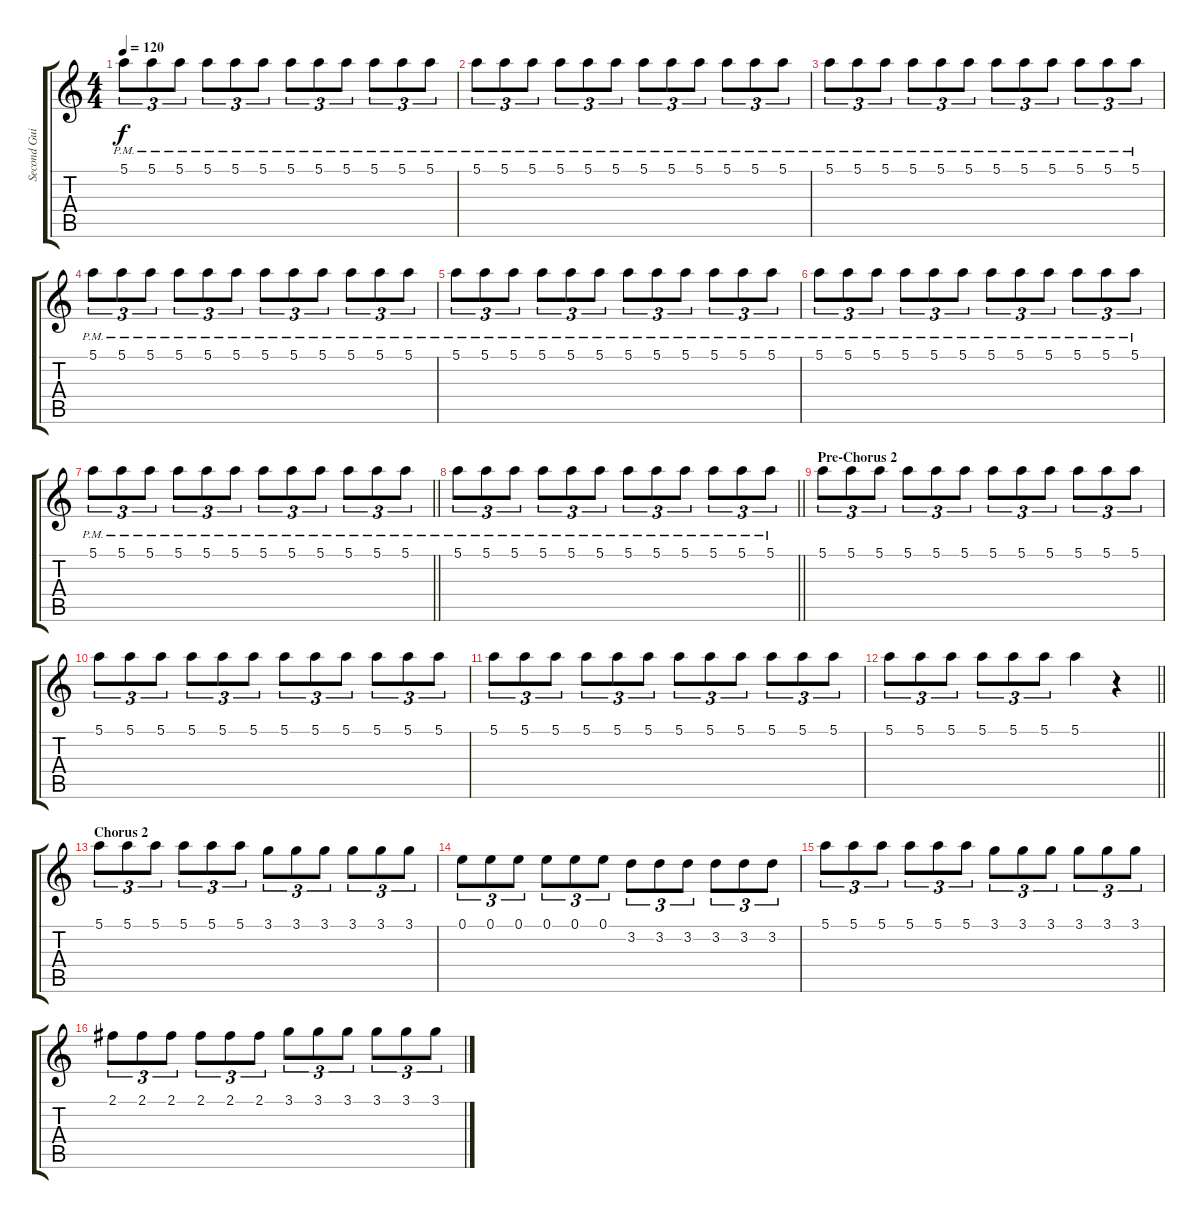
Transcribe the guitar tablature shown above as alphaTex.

\track ("Second Guitar" "Second Gui") {instrument distortionguitar}
\staff {score tabs}
\tuning (E4 B3 G3 D3 A2 D2) {hide}
\ts (4 4)
\tempo 120
\clef g2
\ks c
5.1{pm}.8{tu (3 2) dy f} 5.1{pm}.8{tu (3 2)} 5.1{pm}.8{tu (3 2)} 5.1{pm}.8{tu (3 2)} 5.1{pm}.8{tu (3 2)} 5.1{pm}.8{tu (3 2)} 5.1{pm}.8{tu (3 2)} 5.1{pm}.8{tu (3 2)} 5.1{pm}.8{tu (3 2)} 5.1{pm}.8{tu (3 2)} 5.1{pm}.8{tu (3 2)} 5.1{pm}.8{tu (3 2)} |
5.1{pm}.8{tu (3 2)} 5.1{pm}.8{tu (3 2)} 5.1{pm}.8{tu (3 2)} 5.1{pm}.8{tu (3 2)} 5.1{pm}.8{tu (3 2)} 5.1{pm}.8{tu (3 2)} 5.1{pm}.8{tu (3 2)} 5.1{pm}.8{tu (3 2)} 5.1{pm}.8{tu (3 2)} 5.1{pm}.8{tu (3 2)} 5.1{pm}.8{tu (3 2)} 5.1{pm}.8{tu (3 2)} |
5.1{pm}.8{tu (3 2)} 5.1{pm}.8{tu (3 2)} 5.1{pm}.8{tu (3 2)} 5.1{pm}.8{tu (3 2)} 5.1{pm}.8{tu (3 2)} 5.1{pm}.8{tu (3 2)} 5.1{pm}.8{tu (3 2)} 5.1{pm}.8{tu (3 2)} 5.1{pm}.8{tu (3 2)} 5.1{pm}.8{tu (3 2)} 5.1{pm}.8{tu (3 2)} 5.1{pm}.8{tu (3 2)} |
5.1{pm}.8{tu (3 2)} 5.1{pm}.8{tu (3 2)} 5.1{pm}.8{tu (3 2)} 5.1{pm}.8{tu (3 2)} 5.1{pm}.8{tu (3 2)} 5.1{pm}.8{tu (3 2)} 5.1{pm}.8{tu (3 2)} 5.1{pm}.8{tu (3 2)} 5.1{pm}.8{tu (3 2)} 5.1{pm}.8{tu (3 2)} 5.1{pm}.8{tu (3 2)} 5.1{pm}.8{tu (3 2)} |
5.1{pm}.8{tu (3 2)} 5.1{pm}.8{tu (3 2)} 5.1{pm}.8{tu (3 2)} 5.1{pm}.8{tu (3 2)} 5.1{pm}.8{tu (3 2)} 5.1{pm}.8{tu (3 2)} 5.1{pm}.8{tu (3 2)} 5.1{pm}.8{tu (3 2)} 5.1{pm}.8{tu (3 2)} 5.1{pm}.8{tu (3 2)} 5.1{pm}.8{tu (3 2)} 5.1{pm}.8{tu (3 2)} |
5.1{pm}.8{tu (3 2)} 5.1{pm}.8{tu (3 2)} 5.1{pm}.8{tu (3 2)} 5.1{pm}.8{tu (3 2)} 5.1{pm}.8{tu (3 2)} 5.1{pm}.8{tu (3 2)} 5.1{pm}.8{tu (3 2)} 5.1{pm}.8{tu (3 2)} 5.1{pm}.8{tu (3 2)} 5.1{pm}.8{tu (3 2)} 5.1{pm}.8{tu (3 2)} 5.1{pm}.8{tu (3 2)} |
\barLineRight lightlight
5.1{pm}.8{tu (3 2)} 5.1{pm}.8{tu (3 2)} 5.1{pm}.8{tu (3 2)} 5.1{pm}.8{tu (3 2)} 5.1{pm}.8{tu (3 2)} 5.1{pm}.8{tu (3 2)} 5.1{pm}.8{tu (3 2)} 5.1{pm}.8{tu (3 2)} 5.1{pm}.8{tu (3 2)} 5.1{pm}.8{tu (3 2)} 5.1{pm}.8{tu (3 2)} 5.1{pm}.8{tu (3 2)} |
\barLineRight lightlight
5.1{pm}.8{tu (3 2)} 5.1{pm}.8{tu (3 2)} 5.1{pm}.8{tu (3 2)} 5.1{pm}.8{tu (3 2)} 5.1{pm}.8{tu (3 2)} 5.1{pm}.8{tu (3 2)} 5.1{pm}.8{tu (3 2)} 5.1{pm}.8{tu (3 2)} 5.1{pm}.8{tu (3 2)} 5.1{pm}.8{tu (3 2)} 5.1{pm}.8{tu (3 2)} 5.1{pm}.8{tu (3 2)} |
\section ("" "Pre-Chorus 2")
5.1.8{tu (3 2)} 5.1.8{tu (3 2)} 5.1.8{tu (3 2)} 5.1.8{tu (3 2)} 5.1.8{tu (3 2)} 5.1.8{tu (3 2)} 5.1.8{tu (3 2)} 5.1.8{tu (3 2)} 5.1.8{tu (3 2)} 5.1.8{tu (3 2)} 5.1.8{tu (3 2)} 5.1.8{tu (3 2)} |
5.1.8{tu (3 2)} 5.1.8{tu (3 2)} 5.1.8{tu (3 2)} 5.1.8{tu (3 2)} 5.1.8{tu (3 2)} 5.1.8{tu (3 2)} 5.1.8{tu (3 2)} 5.1.8{tu (3 2)} 5.1.8{tu (3 2)} 5.1.8{tu (3 2)} 5.1.8{tu (3 2)} 5.1.8{tu (3 2)} |
5.1.8{tu (3 2)} 5.1.8{tu (3 2)} 5.1.8{tu (3 2)} 5.1.8{tu (3 2)} 5.1.8{tu (3 2)} 5.1.8{tu (3 2)} 5.1.8{tu (3 2)} 5.1.8{tu (3 2)} 5.1.8{tu (3 2)} 5.1.8{tu (3 2)} 5.1.8{tu (3 2)} 5.1.8{tu (3 2)} |
\barLineRight lightlight
5.1.8{tu (3 2)} 5.1.8{tu (3 2)} 5.1.8{tu (3 2)} 5.1.8{tu (3 2)} 5.1.8{tu (3 2)} 5.1.8{tu (3 2)} 5.1.4 r.4 |
\section ("" "Chorus 2")
5.1.8{tu (3 2)} 5.1.8{tu (3 2)} 5.1.8{tu (3 2)} 5.1.8{tu (3 2)} 5.1.8{tu (3 2)} 5.1.8{tu (3 2)} 3.1.8{tu (3 2)} 3.1.8{tu (3 2)} 3.1.8{tu (3 2)} 3.1.8{tu (3 2)} 3.1.8{tu (3 2)} 3.1.8{tu (3 2)} |
0.1.8{tu (3 2)} 0.1.8{tu (3 2)} 0.1.8{tu (3 2)} 0.1.8{tu (3 2)} 0.1.8{tu (3 2)} 0.1.8{tu (3 2)} 3.2.8{tu (3 2)} 3.2.8{tu (3 2)} 3.2.8{tu (3 2)} 3.2.8{tu (3 2)} 3.2.8{tu (3 2)} 3.2.8{tu (3 2)} |
5.1.8{tu (3 2)} 5.1.8{tu (3 2)} 5.1.8{tu (3 2)} 5.1.8{tu (3 2)} 5.1.8{tu (3 2)} 5.1.8{tu (3 2)} 3.1.8{tu (3 2)} 3.1.8{tu (3 2)} 3.1.8{tu (3 2)} 3.1.8{tu (3 2)} 3.1.8{tu (3 2)} 3.1.8{tu (3 2)} |
2.1.8{tu (3 2)} 2.1.8{tu (3 2)} 2.1.8{tu (3 2)} 2.1.8{tu (3 2)} 2.1.8{tu (3 2)} 2.1.8{tu (3 2)} 3.1.8{tu (3 2)} 3.1.8{tu (3 2)} 3.1.8{tu (3 2)} 3.1.8{tu (3 2)} 3.1.8{tu (3 2)} 3.1.8{tu (3 2)}
